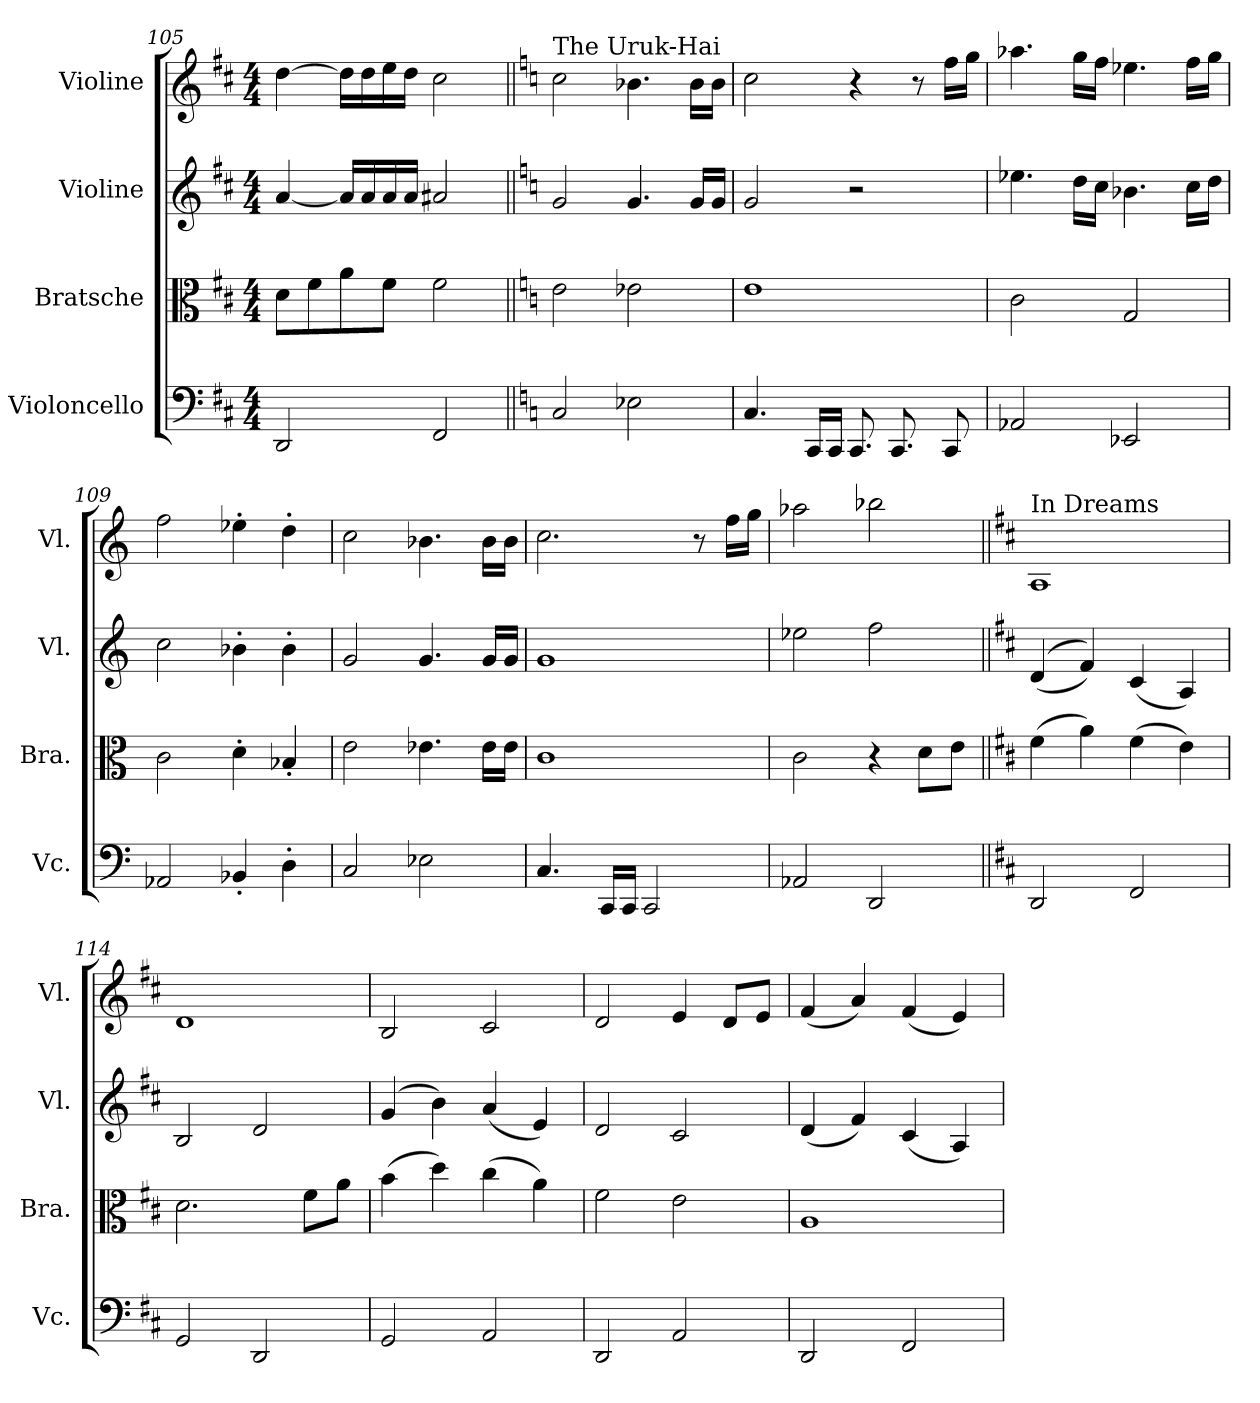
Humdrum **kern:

**kern	**kern	**kern	**kern
*part4	*part3	*part2	*part1
*staff4	*staff3	*staff2	*staff1
*I"Violoncello	*I"Bratsche	*I"Violine	*I"Violine
*I'Vc.	*I'Bra.	*I'Vl.	*I'Vl.
!!LO:LB:g=z
*clefF4	*clefC3	*clefG2	*clefG2
*k[f#c#]	*k[f#c#]	*k[f#c#]	*k[f#c#]
*M4/4	*M4/4	*M4/4	*M4/4
=105	=105	=105	=105
2DD/	8d\L	[4a/	[4dd\
.	8f#\	.	.
.	8a\	16a/LL]	16dd\LL]
.	.	16a/	16dd\
.	8f#\J	16a/	16ee\
.	.	16a/JJ	16dd\JJ
2FF#/	2f#\	2a#X/	2cc#\
=106||	=106||	=106||	=106||
*k[]	*k[]	*k[]	*k[]
*	*	*	*MM90
!	!	!	!LO:TX:a:t=The Uruk-Hai
2C/	2e\	2g/	2cc\
2E-X\	2e-X\	4.g/	4.b-X\
.	.	16g/LL	16b-\LL
.	.	16g/JJ	16b-\JJ
=107	=107	=107	=107
4.C/	1e	2g/	2cc\
16CC/LL	.	.	.
16CC/JJ	.	.	.
8.CC/	.	2r	4r
8.CC/	.	.	.
.	.	.	8r
8CC/	.	.	16ff\LL
.	.	.	16gg\JJ
=108	=108	=108	=108
2AA-X/	2c\	4.ee-X\	4.aa-X\
.	.	16dd\LL	16gg\LL
.	.	16cc\JJ	16ff\JJ
2EE-X/	2G/	4.b-X\	4.ee-X\
.	.	16cc\LL	16ff\LL
.	.	16dd\JJ	16gg\JJ
=109	=109	=109	=109
2AA-X/	2c\	2cc\	2ff\
4BB-X'/	4d'\	4b-X'\	4ee-X'\
4D'\	4B-X'/	4b-'\	4dd'\
!!LO:LB:g=z
=110	=110	=110	=110
2C/	2e\	2g/	2cc\
2E-X\	4.e-X\	4.g/	4.b-X\
.	16e-\LL	16g/LL	16b-\LL
.	16e-\JJ	16g/JJ	16b-\JJ
=111	=111	=111	=111
4.C/	1c	1g	2.cc\
16CC/LL	.	.	.
16CC/JJ	.	.	.
2CC/	.	.	.
.	.	.	8r
.	.	.	16ff\LL
.	.	.	16gg\JJ
=112	=112	=112	=112
2AA-X/	2c\	2ee-X\	2aa-X\
2DD/	4r	2ff\	2bb-X\
.	8d\L	.	.
.	8e\J	.	.
=113||	=113||	=113||	=113||
*k[f#c#]	*k[f#c#]	*k[f#c#]	*k[f#c#]
*	*	*	*MM80
!	!	!	!LO:TX:a:t=In Dreams
2DD/	(4f#\	((4d/	1A
.	4a\)	4f#/))	.
2FF#/	(4f#\	(4c#/	.
.	4e\)	4A/)	.
=114	=114	=114	=114
2GG/	2.d\	2B/	1d
2DD/	.	2d/	.
.	8f#\L	.	.
.	8a\J	.	.
=115	=115	=115	=115
2GG/	(4b\	(4g/	2B/
.	4dd\)	4b\)	.
2AA/	(4cc#\	(4a/	2c#/
.	4a\)	4e/)	.
=116	=116	=116	=116
2DD/	2f#\	2d/	2d/
2AA/	2e\	2c#/	4e/
.	.	.	8d/L
.	.	.	8e/J
!!LO:PB:g=z
=117	=117	=117	=117
2DD/	1A	(4d/	(4f#/
.	.	4f#/)	4a/)
2FF#/	.	(4c#/	(4f#/
.	.	4A/)	4e/)
=	=	=	=
*-	*-	*-	*-
